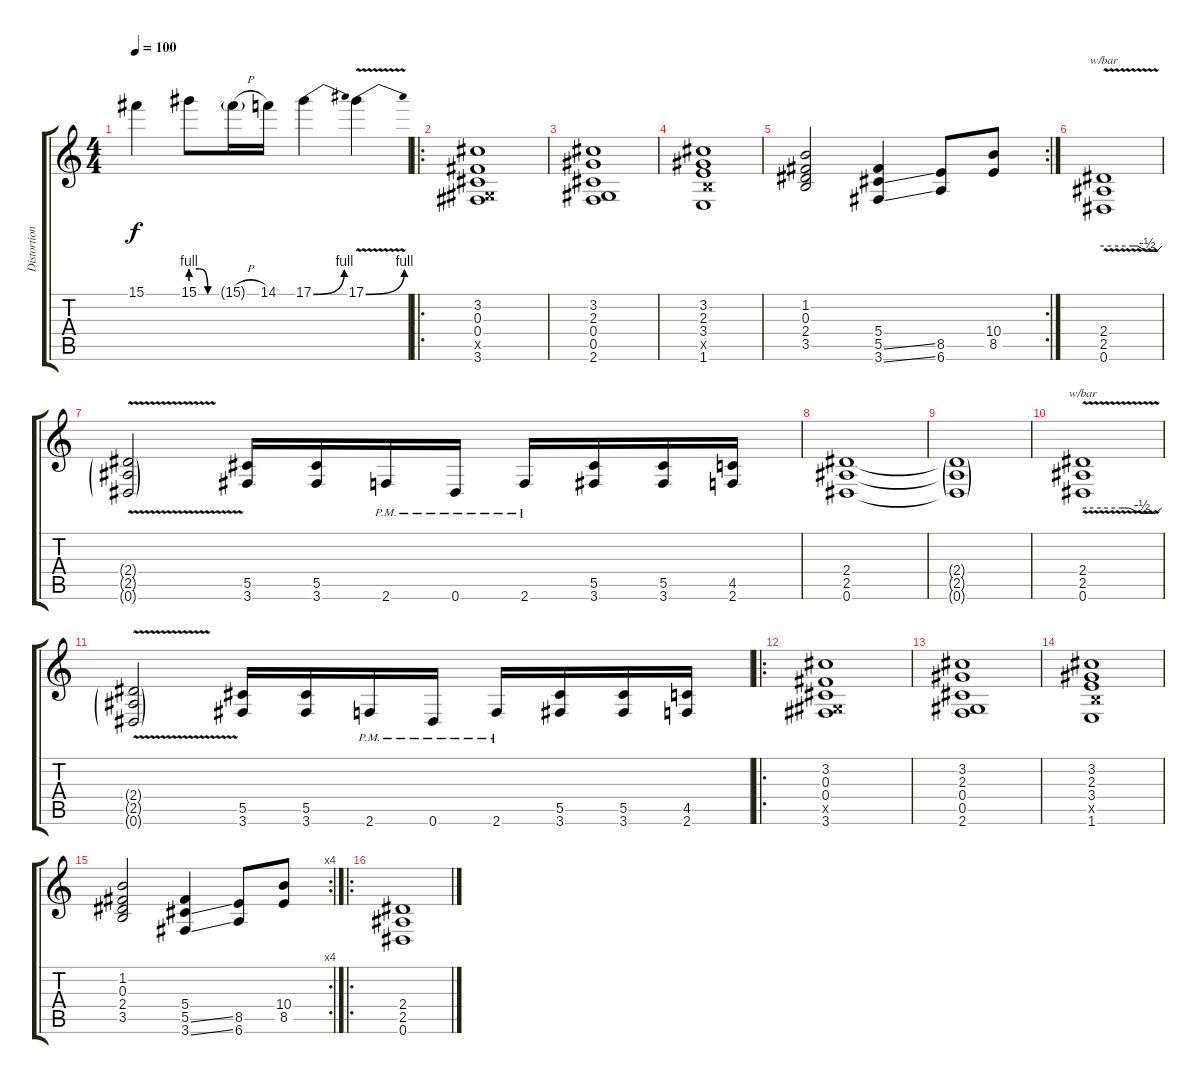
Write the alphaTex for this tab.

\track ("Distortion Guitar 2" "Distortion") {instrument distortionguitar}
\staff {score tabs}
\tuning (Eb4 Bb3 Gb3 Db3 Ab2 Eb2) {hide}
\ts (4 4)
\tempo 100
\clef g2
\ks c
15.1.4{dy f} 15.1{be (custom 0 4 20 4 40 0 60 0)}.8 15.1{h g}.16 14.1.16 17.1{be (bend 0 0 60 4)}.4 17.1{be (bend 0 0 60 4) v}.4 |
\ro
(3.2 0.3 0.4 0.5{x} 3.6).1 |
(3.2 2.3 0.4 0.5 2.6).1 |
(3.2 2.3 3.4 3.5{x} 1.6).1 |
\rc 2
(1.2 0.3 2.4 3.5).2 (5.4 5.5{ss} 3.6{ss}).4 (8.5 6.6).8 (10.4 8.5).8 |
(2.4{v} 2.5{v} 0.6{v}).1{tbe (custom default 0 0 30 0 35 0 45 -2 50 -2 55 -2 60 0)} |
(2.4{v g} 2.5{v g} 0.6{v g}).2 (5.5 3.6).16 (5.5 3.6).16 2.6{pm}.16 0.6{pm}.16 2.6{pm}.16 (5.5 3.6).16 (5.5 3.6).16 (4.5 2.6).16 |
(2.4 2.5 0.6).1 |
(2.4{g t} 2.5{g t} 0.6{g t}).1 |
(2.4{v} 2.5{v} 0.6{v}).1{tbe (custom default 0 0 30 0 35 0 45 -2 50 -2 55 -2 60 0)} |
(2.4{v g} 2.5{v g} 0.6{v g}).2 (5.5 3.6).16 (5.5 3.6).16 2.6{pm}.16 0.6{pm}.16 2.6{pm}.16 (5.5 3.6).16 (5.5 3.6).16 (4.5 2.6).16 |
\ro
(3.2 0.3 0.4 0.5{x} 3.6).1 |
(3.2 2.3 0.4 0.5 2.6).1 |
(3.2 2.3 3.4 3.5{x} 1.6).1 |
\rc 4
(1.2 0.3 2.4 3.5).2 (5.4 5.5{ss} 3.6{ss}).4 (8.5 6.6).8 (10.4 8.5).8 |
\ro
(2.4 2.5 0.6).1
